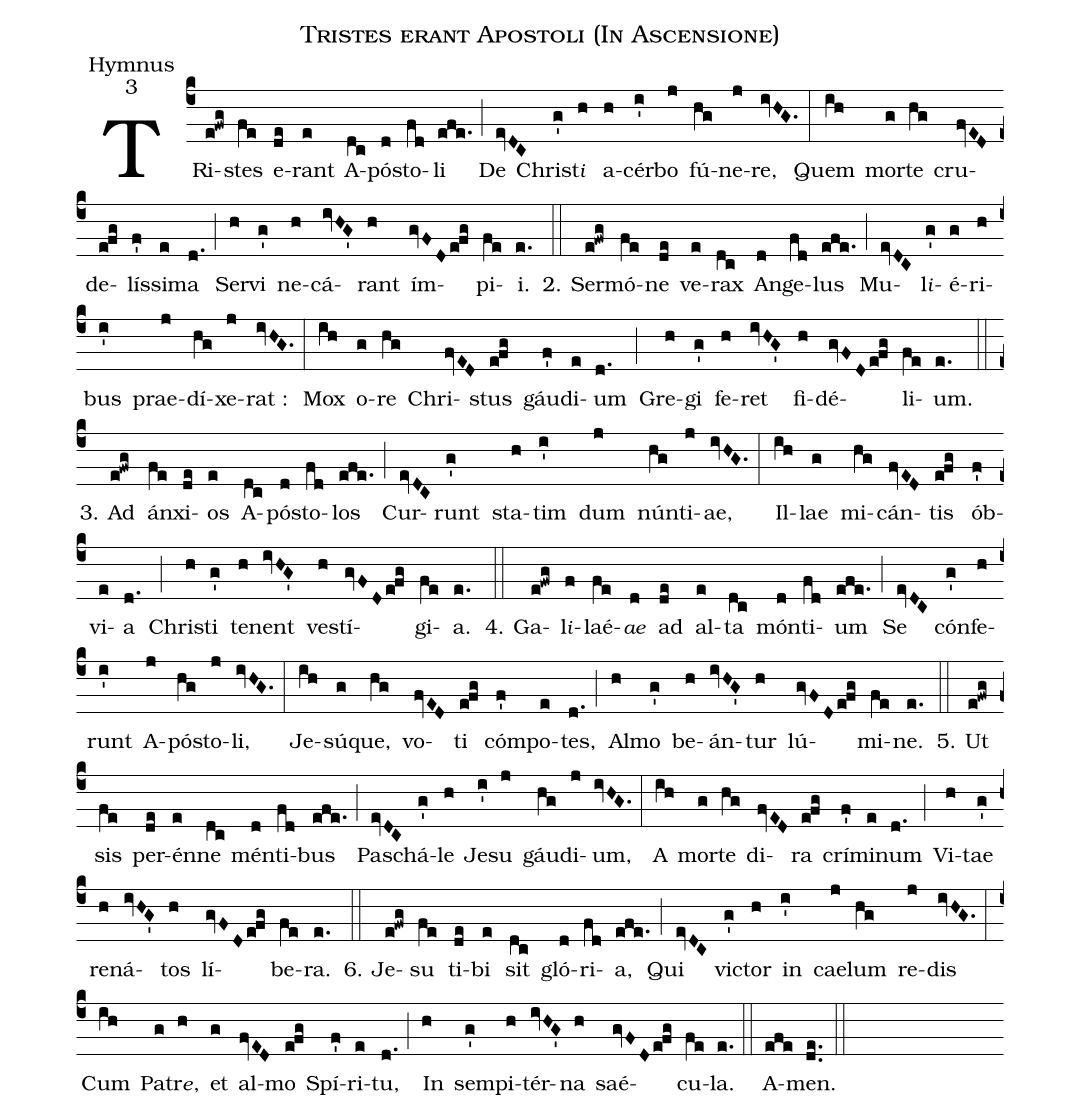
name:Tristes erant Apostoli (In Ascensione);
office-part:Hymnus;
mode:3;
%%
(c4) TRi(e!fwg)stes(fe) e(de)rant(e) A(dc)pó(d)sto(fd)li(efe.) (;) De(evDC) Chri(g')st{<e>i</e>}(h) a(h)cér(i')bo(j) fú(hg)ne(j)re,(ivHG.) (:) Quem(ih) mor(g)te(hg) cru(fvED)de(efg)lís(f')si(e)ma(d.) (;) Ser(h)vi(g') ne(h)cá(ivHG')rant(h) ím(gvFDefg)pi(fe)i.(e.) (::)
2. Ser(e!fwg)mó(fe)ne(de) ve(e)rax(dc) An(d)ge(fd)lus(efe.) (;) Mu(evDC)l{<e>i</e>}(g')é(g)ri(h)bus(i') prae(j)dí(hg)xe(j)rat :(ivHG.) (:) Mox(ih) o(g)re(hg) Chri(fvED)stus(efg) gáu(f')di(e)um(d.) (;) Gre(h)gi(g') fe(h)ret(ivHG') fi(h)dé(gvFDefg)li(fe)um.(e.) (::)
3. Ad(e!fwg) án(fe)xi(de)os(e) A(dc)pó(d)sto(fd)los(efe.) (;) Cur(evDC)runt(g') sta(h)tim(i') dum(j) nún(hg)ti(j)ae,(ivHG.) (:) Il(ih)lae(g) mi(hg)cán(fvED)tis(efg) ób(f')vi(e)a(d.) (;) Chri(h)sti(g') te(h)nent(ivHG') ve(h)stí(gvFDefg)gi(fe)a.(e.) (::)
4. Ga(e!fwg)l{<e>i</e>}(f)laé(fe){<e>ae</e>}(d) ad(de) al(e)ta(dc) món(d)ti(fd)um(efe.) (;) Se(evDC) cón(g')fe(h)runt(i') A(j)pó(hg)sto(j)li,(ivHG.) (:) Je(ih)sú(g)que,(hg) vo(fvED)ti(efg) cóm(f')po(e)tes,(d.) (;) Al(h)mo(g') be(h)án(ivHG')tur(h) lú(gvFDefg)mi(fe)ne.(e.) (::)
5. Ut(e!fwg) sis(fe) per(de)én(e)ne(dc) mén(d)ti(fd)bus(efe.) (;) Pa(evDC)schá(g')le(h) Je(i')su(j) gáu(hg)di(j)um,(ivHG.) (:) A(ih) mor(g)te(hg) di(fvED)ra(efg) crí(f')mi(e)num(d.) (;) Vi(h)tae(g') re(h)ná(ivHG')tos(h) lí(gvFDefg)be(fe)ra.(e.) (::)
6. Je(e!fwg)su(fe) ti(de)bi(e) sit(dc) gló(d)ri(fd)a,(efe.) (;) Qui(evDC) vic(g')tor(h) in(i') cae(j)lum(hg) re(j)dis(ivHG.) (:) Cum(ih) Pa(g)tr<e>e</e>,(h) et(g) al(fvED)mo(efg) Spí(f')ri(e)tu,(d.) (;) In(h) sem(g')pi(h)tér(ivHG')na(h) saé(gvFDefg)cu(fe)la.(e.) (::)
A(efe)men.(de..) (::)
